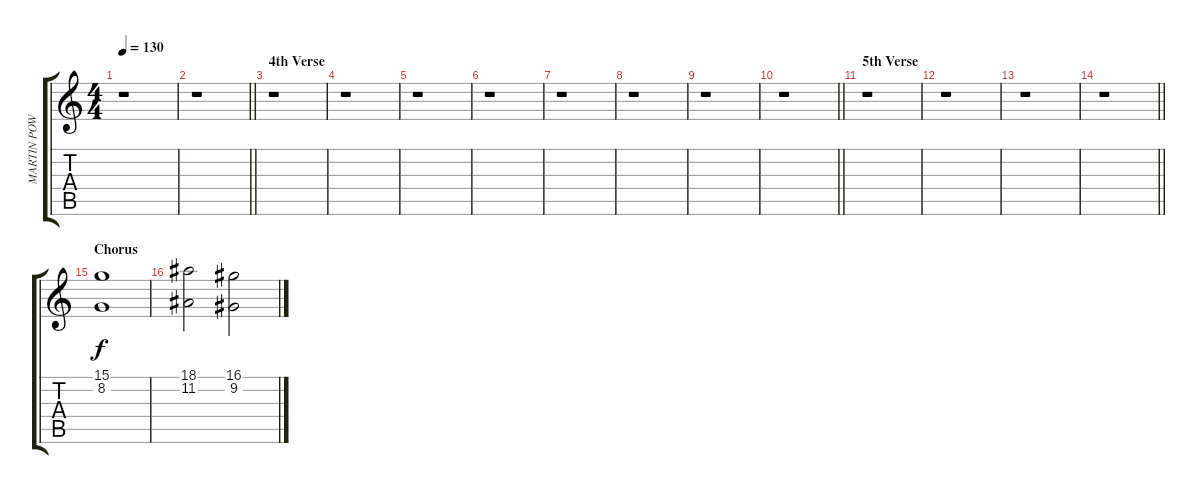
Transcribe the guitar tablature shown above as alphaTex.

\track ("MARTIN POWELL" "MARTIN POW") {instrument stringensemble1}
\staff {score tabs}
\tuning (E4 B3 G3 D3 A2 E2) {hide}
\ts (4 4)
\tempo 130
\clef g2
\ks c
r.1{dy f} |
\barLineRight lightlight
r.1 |
\section ("" "4th Verse")
r.1 |
r.1 |
r.1 |
r.1 |
r.1 |
r.1 |
r.1 |
\barLineRight lightlight
r.1 |
\section ("" "5th Verse")
r.1 |
r.1 |
r.1 |
\barLineRight lightlight
r.1 |
\section ("" "Chorus")
(15.1 8.2).1 |
(18.1 11.2).2 (16.1 9.2).2
